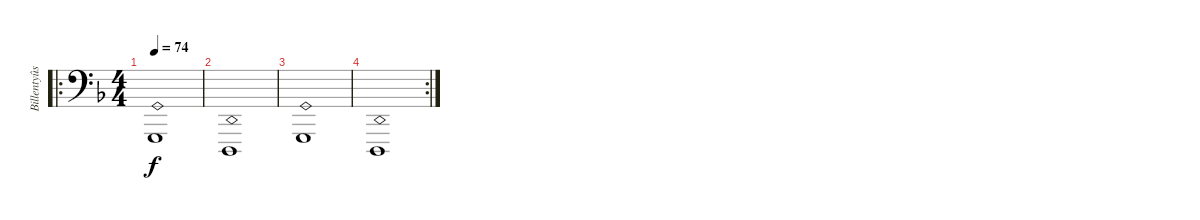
\track ("Billentyûs 2 (Paul Morris)" "Billentyûs") {instrument synthstrings1}
\staff {score}
\tuning (C3 G2 D2 A1 E1 B0) {hide}
\ro
\ts (4 4)
\tempo 74
\clef f4
\ks f
3.5{ph 12}.1{dy f} |
3.6{ph 12}.1 |
3.5{ph 12}.1 |
\rc 2
3.6{ph 12}.1
